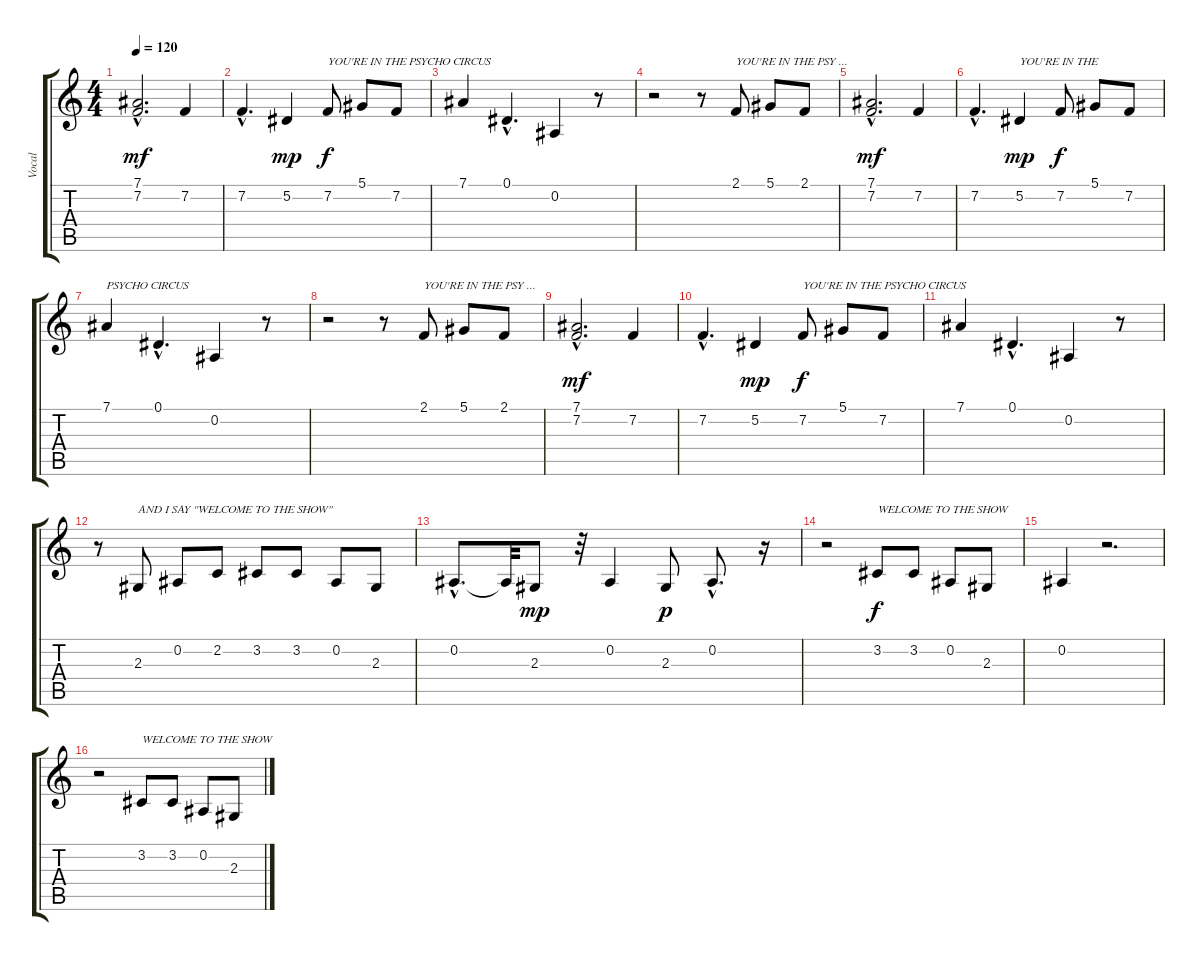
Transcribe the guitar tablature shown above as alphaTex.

\track ("Vocal" "Vocal") {instrument synthvoice}
\staff {score tabs}
\tuning (Eb4 Bb3 Gb3 Db3 Ab2 Eb2) {hide}
\ts (4 4)
\tempo 120
\clef g2
\ks c
(7.1 7.2{hac}).2{d dy mf} 7.2.4 |
7.2{hac}.4{d} 5.2.4{dy mp} 7.2.8{txt "YOU'RE IN THE PSYCHO CIRCUS" dy f} 5.1.8 7.2.8 |
7.1.4 0.1{hac}.4{d} 0.2.4 r.8 |
r.2 r.8 2.1.8{txt "YOU'RE IN THE PSY ..."} 5.1.8 2.1.8 |
(7.1 7.2{hac}).2{d dy mf} 7.2.4 |
7.2{hac}.4{d} 5.2.4{txt "YOU'RE IN THE" dy mp} 7.2.8{dy f} 5.1.8 7.2.8 |
7.1.4{txt "PSYCHO CIRCUS"} 0.1{hac}.4{d} 0.2.4 r.8 |
r.2 r.8 2.1.8{txt "YOU'RE IN THE PSY ..."} 5.1.8 2.1.8 |
(7.1 7.2{hac}).2{d dy mf} 7.2.4 |
7.2{hac}.4{d} 5.2.4{dy mp} 7.2.8{txt "YOU'RE IN THE PSYCHO CIRCUS" dy f} 5.1.8 7.2.8 |
7.1.4 0.1{hac}.4{d} 0.2.4 r.8 |
r.8 2.3.8{txt "AND I SAY \"WELCOME TO THE SHOW\""} 0.2.8 2.2.8 3.2.8 3.2.8 0.2.8 2.3.8 |
0.2{hac}.8{d} 0.2{t}.32 2.3.8{dy mp} r.32 0.2.4 2.3.8{dy p} 0.2{hac}.8{d} r.16 |
r.2 3.2.8{txt "WELCOME TO THE SHOW" dy f} 3.2.8 0.2.8 2.3.8 |
0.2.4 r.2{d} |
r.2 3.2.8{txt "WELCOME TO THE SHOW"} 3.2.8 0.2.8 2.3.8
